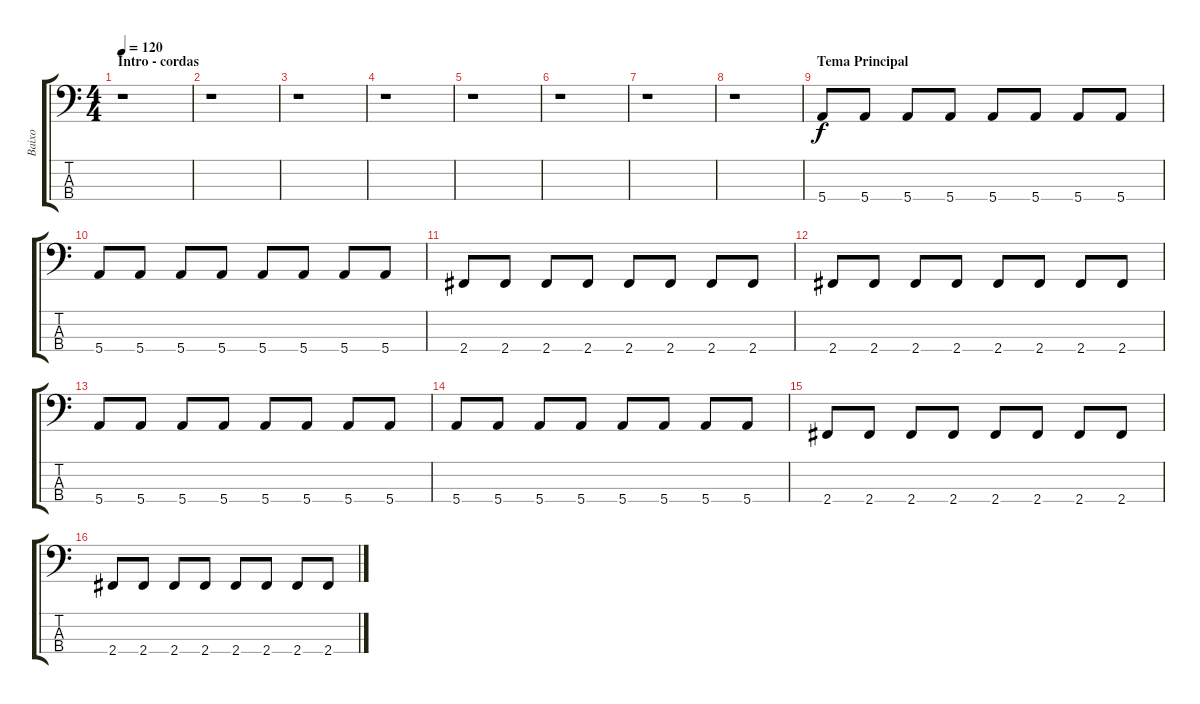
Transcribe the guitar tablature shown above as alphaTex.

\track ("Baixo" "Baixo") {instrument electricbassfinger}
\staff {score tabs}
\tuning (G2 D2 A1 E1) {hide}
\ts (4 4)
\section ("" "Intro - cordas")
\tempo 120
\clef f4
\ks c
r.1{dy f instrument electricbassfinger} |
r.1 |
r.1 |
r.1 |
r.1 |
r.1 |
r.1 |
r.1 |
\section ("" "Tema Principal")
5.4.8 5.4.8 5.4.8 5.4.8 5.4.8 5.4.8 5.4.8 5.4.8 |
5.4.8 5.4.8 5.4.8 5.4.8 5.4.8 5.4.8 5.4.8 5.4.8 |
2.4.8 2.4.8 2.4.8 2.4.8 2.4.8 2.4.8 2.4.8 2.4.8 |
2.4.8 2.4.8 2.4.8 2.4.8 2.4.8 2.4.8 2.4.8 2.4.8 |
5.4.8 5.4.8 5.4.8 5.4.8 5.4.8 5.4.8 5.4.8 5.4.8 |
5.4.8 5.4.8 5.4.8 5.4.8 5.4.8 5.4.8 5.4.8 5.4.8 |
2.4.8 2.4.8 2.4.8 2.4.8 2.4.8 2.4.8 2.4.8 2.4.8 |
2.4.8 2.4.8 2.4.8 2.4.8 2.4.8 2.4.8 2.4.8 2.4.8
